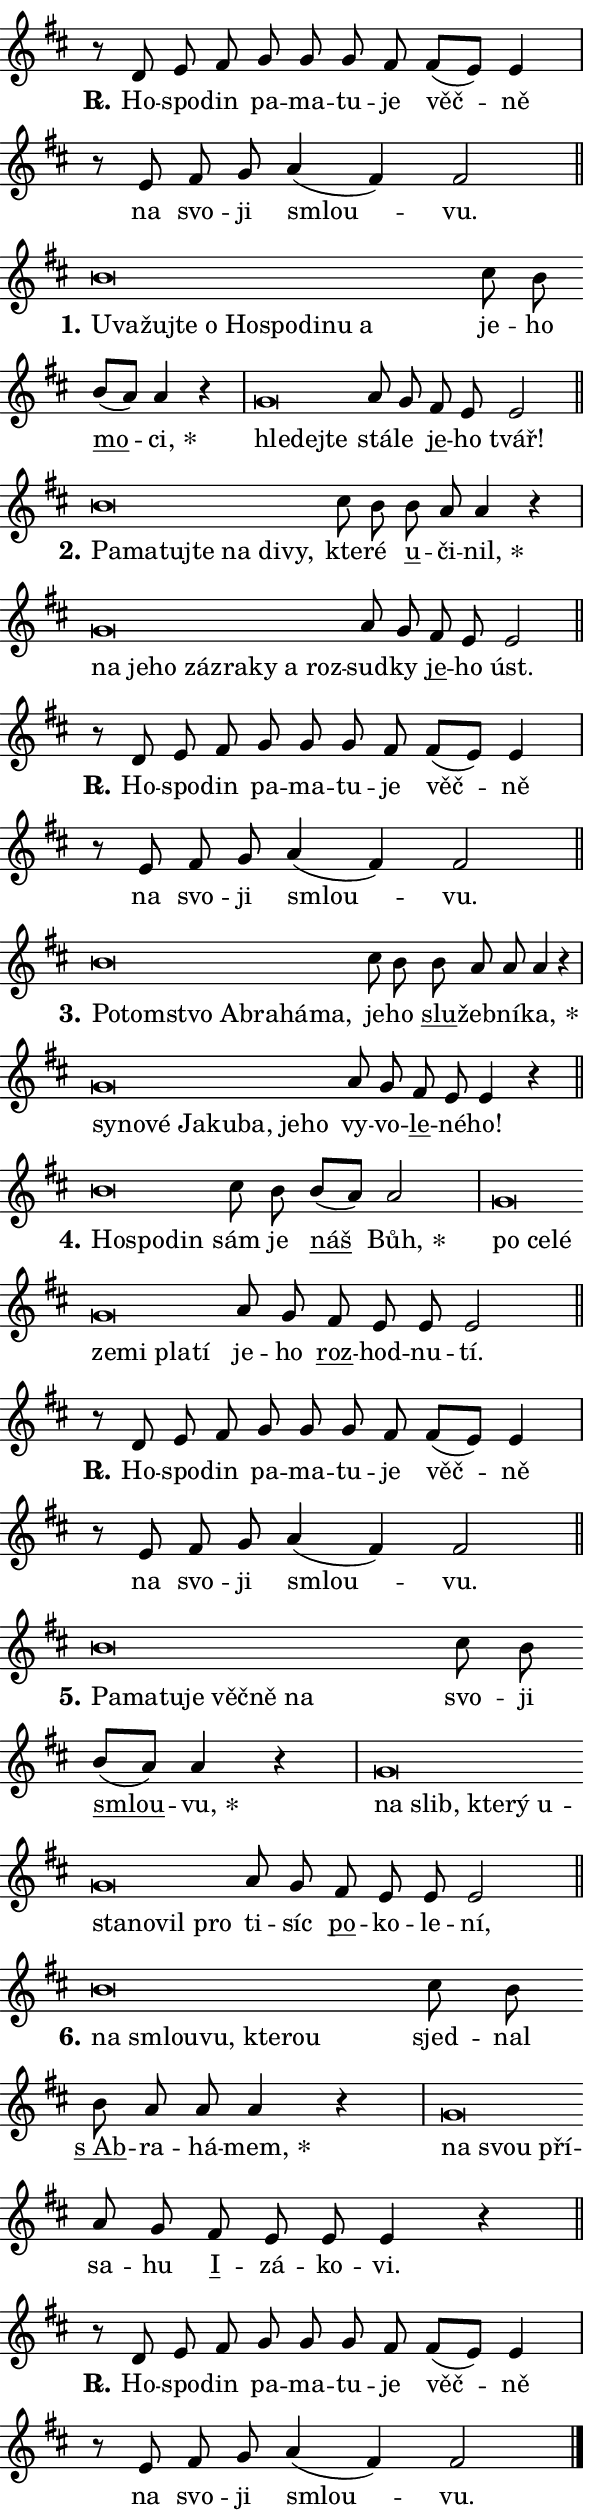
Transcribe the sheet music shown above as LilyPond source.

\version "2.24.0"
\header { tagline = "" }
\paper {
  indent = 0\cm
  top-margin = 0\cm
  right-margin = 0.13\cm % to fit lyric hyphens
  bottom-margin = 0\cm
  left-margin = 0\cm
  paper-width = 10\cm
  page-breaking = #ly:one-page-breaking
  system-system-spacing.basic-distance = #11
  score-system-spacing.basic-distance = #11
  ragged-last = ##f
}


%% Author: Thomas Morley
%% https://lists.gnu.org/archive/html/lilypond-user/2020-05/msg00002.html
#(define (line-position grob)
"Returns position of @var[grob} in current system:
   @code{'start}, if at first time-step
   @code{'end}, if at last time-step
   @code{'middle} otherwise
"
  (let* ((col (ly:item-get-column grob))
         (ln (ly:grob-object col 'left-neighbor))
         (rn (ly:grob-object col 'right-neighbor))
         (col-to-check-left (if (ly:grob? ln) ln col))
         (col-to-check-right (if (ly:grob? rn) rn col))
         (break-dir-left
           (and
             (ly:grob-property col-to-check-left 'non-musical #f)
             (ly:item-break-dir col-to-check-left)))
         (break-dir-right
           (and
             (ly:grob-property col-to-check-right 'non-musical #f)
             (ly:item-break-dir col-to-check-right))))
        (cond ((eqv? 1 break-dir-left) 'start)
              ((eqv? -1 break-dir-right) 'end)
              (else 'middle))))

#(define (tranparent-at-line-position vctor)
  (lambda (grob)
  "Relying on @code{line-position} select the relevant enry from @var{vctor}.
Used to determine transparency,"
    (case (line-position grob)
      ((end) (not (vector-ref vctor 0)))
      ((middle) (not (vector-ref vctor 1)))
      ((start) (not (vector-ref vctor 2))))))

noteHeadBreakVisibility =
#(define-music-function (break-visibility)(vector?)
"Makes @code{NoteHead}s transparent relying on @var{break-visibility}"
#{
  \override NoteHead.transparent =
    #(tranparent-at-line-position break-visibility)
#})

#(define delete-ledgers-for-transparent-note-heads
  (lambda (grob)
    "Reads whether a @code{NoteHead} is transparent.
If so this @code{NoteHead} is removed from @code{'note-heads} from
@var{grob}, which is supposed to be @code{LedgerLineSpanner}.
As a result ledgers are not printed for this @code{NoteHead}"
    (let* ((nhds-array (ly:grob-object grob 'note-heads))
           (nhds-list
             (if (ly:grob-array? nhds-array)
                 (ly:grob-array->list nhds-array)
                 '()))
           ;; Relies on the transparent-property being done before
           ;; Staff.LedgerLineSpanner.after-line-breaking is executed.
           ;; This is fragile ...
           (to-keep
             (remove
               (lambda (nhd)
                 (ly:grob-property nhd 'transparent #f))
               nhds-list)))
      ;; TODO find a better method to iterate over grob-arrays, similiar
      ;; to filter/remove etc for lists
      ;; For now rebuilt from scratch
      (set! (ly:grob-object grob 'note-heads)  '())
      (for-each
        (lambda (nhd)
          (ly:pointer-group-interface::add-grob grob 'note-heads nhd))
        to-keep))))

squashNotes = {
  \override NoteHead.X-extent = #'(-0.2 . 0.2)
  \override NoteHead.Y-extent = #'(-0.75 . 0)
  \override NoteHead.stencil =
    #(lambda (grob)
       (let ((pos (ly:grob-property grob 'staff-position)))
         (begin
           (if (< pos -7) (display "ERROR: Lower brevis then expected\n") (display ""))
           (if (<= pos -6) ly:text-interface::print ly:note-head::print))))
}
unSquashNotes = {
  \revert NoteHead.X-extent
  \revert NoteHead.Y-extent
  \revert NoteHead.stencil
}

hideNotes = \noteHeadBreakVisibility #begin-of-line-visible
unHideNotes = \noteHeadBreakVisibility #all-visible

% work-around for resetting accidentals
% https://lilypond.org/doc/v2.23/Documentation/notation/displaying-rhythms#unmetered-music
cadenzaMeasure = {
  \cadenzaOff
  \partial 1024 s1024
  \cadenzaOn
}

#(define-markup-command (accent layout props text) (markup?)
  "Underline accented syllable"
  (interpret-markup layout props
    #{\markup \override #'(offset . 4.3) \underline { #text }#}))

responsum = \markup \concat {
  "R" \hspace #-1.05 \path #0.1 #'((moveto 0 0.07) (lineto 0.9 0.8)) \hspace #0.05 "."
}

spaceSize = #0.6828661417322834 % exact space size for TeX Gyre Schola

\layout {
  \context {
    \Staff
    \remove "Time_signature_engraver"
    \override LedgerLineSpanner.after-line-breaking = #delete-ledgers-for-transparent-note-heads
  }
  \context {
    \Lyrics {
      \override LyricSpace.minimum-distance = \spaceSize
      \override LyricText.font-name = #"TeX Gyre Schola"
      \override LyricText.font-size = 1
      \override StanzaNumber.font-name = #"TeX Gyre Schola Bold"
      \override StanzaNumber.font-size = 1
    }
  }
  \context {
    \Score 
    \override NoteHead.text =
      #(lambda (grob) 
        (let ((pos (ly:grob-property grob 'staff-position)))
          #{\markup {
            \combine
              \halign #-0.55 \raise #(if (= pos -6) 0 0.5) \override #'(thickness . 2) \draw-line #'(3.2 . 0)
              \musicglyph "noteheads.sM1"
          }#}))
  }
}

% magnetic-lyrics.ily
%
%   written by
%     Jean Abou Samra <jean@abou-samra.fr>
%     Werner Lemberg <wl@gnu.org>
%
%   adapted by
%     Jiri Hon <jiri.hon@gmail.com>
%
% Version 2022-Apr-15

% https://www.mail-archive.com/lilypond-user@gnu.org/msg149350.html

#(define (Left_hyphen_pointer_engraver context)
   "Collect syllable-hyphen-syllable occurrences in lyrics and store
them in properties.  This engraver only looks to the left.  For
example, if the lyrics input is @code{foo -- bar}, it does the
following.

@itemize @bullet
@item
Set the @code{text} property of the @code{LyricHyphen} grob between
@q{foo} and @q{bar} to @code{foo}.

@item
Set the @code{left-hyphen} property of the @code{LyricText} grob with
text @q{foo} to the @code{LyricHyphen} grob between @q{foo} and
@q{bar}.
@end itemize

Use this auxiliary engraver in combination with the
@code{lyric-@/text::@/apply-@/magnetic-@/offset!} hook."
   (let ((hyphen #f)
         (text #f))
     (make-engraver
      (acknowledgers
       ((lyric-syllable-interface engraver grob source-engraver)
        (set! text grob)))
      (end-acknowledgers
       ((lyric-hyphen-interface engraver grob source-engraver)
        ;(when (not (grob::has-interface grob 'lyric-space-interface))
          (set! hyphen grob)));)
      ((stop-translation-timestep engraver)
       (when (and text hyphen)
         (ly:grob-set-object! text 'left-hyphen hyphen))
       (set! text #f)
       (set! hyphen #f)))))

#(define (lyric-text::apply-magnetic-offset! grob)
   "If the space between two syllables is less than the value in
property @code{LyricText@/.details@/.squash-threshold}, move the right
syllable to the left so that it gets concatenated with the left
syllable.

Use this function as a hook for
@code{LyricText@/.after-@/line-@/breaking} if the
@code{Left_@/hyphen_@/pointer_@/engraver} is active."
   (let ((hyphen (ly:grob-object grob 'left-hyphen #f)))
     (when hyphen
       (let ((left-text (ly:spanner-bound hyphen LEFT)))
         (when (grob::has-interface left-text 'lyric-syllable-interface)
           (let* ((common (ly:grob-common-refpoint grob left-text X))
                  (this-x-ext (ly:grob-extent grob common X))
                  (left-x-ext
                   (begin
                     ;; Trigger magnetism for left-text.
                     (ly:grob-property left-text 'after-line-breaking)
                     (ly:grob-extent left-text common X)))
                  ;; `delta` is the gap width between two syllables.
                  (delta (- (interval-start this-x-ext)
                            (interval-end left-x-ext)))
                  (details (ly:grob-property grob 'details))
                  (threshold (assoc-get 'squash-threshold details 0.2)))
             (when (< delta threshold)
               (let* (;; We have to manipulate the input text so that
                      ;; ligatures crossing syllable boundaries are not
                      ;; disabled.  For languages based on the Latin
                      ;; script this is essentially a beautification.
                      ;; However, for non-Western scripts it can be a
                      ;; necessity.
                      (lt (ly:grob-property left-text 'text))
                      (rt (ly:grob-property grob 'text))
                      (is-space (grob::has-interface hyphen 'lyric-space-interface))
                      (space (if is-space " " ""))
                      (extra-delta (if is-space spaceSize 0))
                      ;; Append new syllable.
                      (ltrt-space (if (and (string? lt) (string? rt))
                                (string-append lt space rt)
                                (make-concat-markup (list lt space rt))))
                      ;; Right-align `ltrt` to the right side.
                      (ltrt-space-markup (grob-interpret-markup
                               grob
                               (make-translate-markup
                                (cons (interval-length this-x-ext) 0)
                                (make-right-align-markup ltrt-space)))))
                 (begin
                   ;; Don't print `left-text`.
                   (ly:grob-set-property! left-text 'stencil #f)
                   ;; Set text and stencil (which holds all collected
                   ;; syllables so far) and shift it to the left.
                   (ly:grob-set-property! grob 'text ltrt-space)
                   (ly:grob-set-property! grob 'stencil ltrt-space-markup)
                   (ly:grob-translate-axis! grob (- (- delta extra-delta)) X))))))))))


#(define (lyric-hyphen::displace-bounds-first grob)
   ;; Make very sure this callback isn't triggered too early.
   (let ((left (ly:spanner-bound grob LEFT))
         (right (ly:spanner-bound grob RIGHT)))
     (ly:grob-property left 'after-line-breaking)
     (ly:grob-property right 'after-line-breaking)
     (ly:lyric-hyphen::print grob)))

squashThreshold = #0.4

\layout {
  \context {
    \Lyrics
    \consists #Left_hyphen_pointer_engraver
    \override LyricText.after-line-breaking =
      #lyric-text::apply-magnetic-offset!
    \override LyricHyphen.stencil = #lyric-hyphen::displace-bounds-first
    \override LyricText.details.squash-threshold = \squashThreshold
    \override LyricHyphen.minimum-distance = 0
    \override LyricHyphen.minimum-length = \squashThreshold
  }
}

squashText = \override LyricText.details.squash-threshold = 9999
unSquashText = \override LyricText.details.squash-threshold = \squashThreshold

leftText = \override LyricText.self-alignment-X = #LEFT
unLeftText = \revert LyricText.self-alignment-X

starOffset = #(lambda (grob) 
                (let ((x_offset (ly:self-alignment-interface::aligned-on-x-parent grob)))
                  (if (= x_offset 0) 0 (+ x_offset 1.2))))

star = #(define-music-function (syllable)(string?)
"Append star separator at the end of a syllable"
#{
  \once \override LyricText.X-offset = #starOffset
  \lyricmode { \markup {
    #syllable
    \override #'((font-name . "TeX Gyre Schola Bold")) \hspace #0.2 \lower #0.65 \larger "*"
  } }
#})

starAccent = #(define-music-function (syllable)(string?)
"Append star separator at the end of a syllable and make accent"
#{
  \once \override LyricText.X-offset = #starOffset
  \lyricmode { \markup {
    \accent #syllable
    \override #'((font-name . "TeX Gyre Schola Bold")) \hspace #0.2 \lower #0.65 \larger "*"
  } }
#})

breath = #(define-music-function (syllable)(string?)
"Append breathing indicator at the end of a syllable"
#{
  \lyricmode { \markup { #syllable "+" } }
#})

optionalBreath = #(define-music-function (syllable)(string?)
"Append optional breathing indicator at the end of a syllable"
#{
  \lyricmode { \markup { #syllable "(+)" } }
#})


\score {
    <<
        \new Voice = "melody" { \cadenzaOn \key d \major \relative { r8 d' e fis g g g fis \bar "" fis[( e)] e4 \cadenzaMeasure \bar "|" r8 e fis g \bar "" a4( fis) fis2 \cadenzaMeasure \bar "||" \break } }
        \new Lyrics \lyricsto "melody" { \lyricmode { \set stanza = \responsum
Ho -- spo -- din pa -- ma -- tu -- je věč -- ně na svo -- ji smlou -- vu. } }
    >>
    \layout {}
}

\score {
    <<
        \new Voice = "melody" { \cadenzaOn \key d \major \relative { \squashNotes b'\breve*1/16 \hideNotes \breve*1/16 \bar "" \breve*1/16 \bar "" \breve*1/16 \bar "" \breve*1/16 \bar "" \breve*1/16 \bar "" \breve*1/16 \bar "" \breve*1/16 \bar "" \breve*1/16 \breve*1/16 \bar "" \unHideNotes \unSquashNotes cis8 b \bar "" b[( a)] a4 r \cadenzaMeasure \bar "|" \squashNotes g\breve*1/16 \hideNotes \breve*1/16 \breve*1/16 \bar "" \unHideNotes \unSquashNotes a8 g \bar "" fis e e2 \cadenzaMeasure \bar "||" \break } }
        \new Lyrics \lyricsto "melody" { \lyricmode { \set stanza = "1."
\leftText U -- \squashText va -- žuj -- te o Ho -- spo -- di -- nu a \unLeftText \unSquashText je -- ho \markup \accent mo -- \star ci, \leftText hle -- \squashText dej -- te \unLeftText \unSquashText stá -- le \markup \accent je -- ho tvář! } }
    >>
    \layout {}
}

\score {
    <<
        \new Voice = "melody" { \cadenzaOn \key d \major \relative { \squashNotes b'\breve*1/16 \hideNotes \breve*1/16 \bar "" \breve*1/16 \bar "" \breve*1/16 \bar "" \breve*1/16 \bar "" \breve*1/16 \breve*1/16 \bar "" \unHideNotes \unSquashNotes cis8 b \bar "" b a a4 r \cadenzaMeasure \bar "|" \squashNotes g\breve*1/16 \hideNotes \breve*1/16 \bar "" \breve*1/16 \bar "" \breve*1/16 \bar "" \breve*1/16 \bar "" \breve*1/16 \bar "" \breve*1/16 \breve*1/16 \bar "" \unHideNotes \unSquashNotes a8 g \bar "" fis e e2 \cadenzaMeasure \bar "||" \break } }
        \new Lyrics \lyricsto "melody" { \lyricmode { \set stanza = "2."
\leftText Pa -- \squashText ma -- tuj -- te na di -- vy, \unLeftText \unSquashText kte -- ré \markup \accent u -- či -- \star nil, \leftText na \squashText je -- ho zá -- zra -- ky a roz -- \unLeftText \unSquashText sud -- ky \markup \accent je -- ho úst. } }
    >>
    \layout {}
}

\score {
    <<
        \new Voice = "melody" { \cadenzaOn \key d \major \relative { r8 d' e fis g g g fis \bar "" fis[( e)] e4 \cadenzaMeasure \bar "|" r8 e fis g \bar "" a4( fis) fis2 \cadenzaMeasure \bar "||" \break } }
        \new Lyrics \lyricsto "melody" { \lyricmode { \set stanza = \responsum
Ho -- spo -- din pa -- ma -- tu -- je věč -- ně na svo -- ji smlou -- vu. } }
    >>
    \layout {}
}

\score {
    <<
        \new Voice = "melody" { \cadenzaOn \key d \major \relative { \squashNotes b'\breve*1/16 \hideNotes \breve*1/16 \bar "" \breve*1/16 \bar "" \breve*1/16 \bar "" \breve*1/16 \bar "" \breve*1/16 \breve*1/16 \bar "" \unHideNotes \unSquashNotes cis8 b \bar "" b a a a4 r \cadenzaMeasure \bar "|" \squashNotes g\breve*1/16 \hideNotes \breve*1/16 \bar "" \breve*1/16 \bar "" \breve*1/16 \bar "" \breve*1/16 \bar "" \breve*1/16 \bar "" \breve*1/16 \breve*1/16 \bar "" \unHideNotes \unSquashNotes a8 g \bar "" fis e e4 r \cadenzaMeasure \bar "||" \break } }
        \new Lyrics \lyricsto "melody" { \lyricmode { \set stanza = "3."
\leftText Po -- \squashText tom -- stvo Ab -- ra -- há -- ma, \unLeftText \unSquashText je -- ho \markup \accent slu -- žeb -- ní -- \star ka, \leftText sy -- \squashText no -- vé Ja -- ku -- ba, je -- ho \unLeftText \unSquashText vy -- vo -- \markup \accent le -- né -- ho! } }
    >>
    \layout {}
}

\score {
    <<
        \new Voice = "melody" { \cadenzaOn \key d \major \relative { \squashNotes b'\breve*1/16 \hideNotes \breve*1/16 \breve*1/16 \bar "" \unHideNotes \unSquashNotes cis8 b \bar "" b[( a)] a2 \cadenzaMeasure \bar "|" \squashNotes g\breve*1/16 \hideNotes \breve*1/16 \bar "" \breve*1/16 \bar "" \breve*1/16 \bar "" \breve*1/16 \bar "" \breve*1/16 \breve*1/16 \bar "" \unHideNotes \unSquashNotes a8 g \bar "" fis e e e2 \cadenzaMeasure \bar "||" \break } }
        \new Lyrics \lyricsto "melody" { \lyricmode { \set stanza = "4."
\leftText Ho -- \squashText spo -- din \unLeftText \unSquashText sám je \markup \accent náš \star Bůh, \leftText po \squashText ce -- lé ze -- mi pla -- tí \unLeftText \unSquashText je -- ho \markup \accent roz -- hod -- nu -- tí. } }
    >>
    \layout {}
}

\score {
    <<
        \new Voice = "melody" { \cadenzaOn \key d \major \relative { r8 d' e fis g g g fis \bar "" fis[( e)] e4 \cadenzaMeasure \bar "|" r8 e fis g \bar "" a4( fis) fis2 \cadenzaMeasure \bar "||" \break } }
        \new Lyrics \lyricsto "melody" { \lyricmode { \set stanza = \responsum
Ho -- spo -- din pa -- ma -- tu -- je věč -- ně na svo -- ji smlou -- vu. } }
    >>
    \layout {}
}

\score {
    <<
        \new Voice = "melody" { \cadenzaOn \key d \major \relative { \squashNotes b'\breve*1/16 \hideNotes \breve*1/16 \bar "" \breve*1/16 \bar "" \breve*1/16 \bar "" \breve*1/16 \bar "" \breve*1/16 \breve*1/16 \bar "" \unHideNotes \unSquashNotes cis8 b \bar "" b[( a)] a4 r \cadenzaMeasure \bar "|" \squashNotes g\breve*1/16 \hideNotes \breve*1/16 \bar "" \breve*1/16 \bar "" \breve*1/16 \bar "" \breve*1/16 \bar "" \breve*1/16 \bar "" \breve*1/16 \bar "" \breve*1/16 \breve*1/16 \bar "" \unHideNotes \unSquashNotes a8 g \bar "" fis e e e2 \cadenzaMeasure \bar "||" \break } }
        \new Lyrics \lyricsto "melody" { \lyricmode { \set stanza = "5."
\leftText Pa -- \squashText ma -- tu -- je věč -- ně na \unLeftText \unSquashText svo -- ji \markup \accent smlou -- \star vu, \leftText na \squashText slib, kte -- rý u -- sta -- no -- vil pro \unLeftText \unSquashText ti -- síc \markup \accent po -- ko -- le -- ní, } }
    >>
    \layout {}
}

\score {
    <<
        \new Voice = "melody" { \cadenzaOn \key d \major \relative { \squashNotes b'\breve*1/16 \hideNotes \breve*1/16 \bar "" \breve*1/16 \bar "" \breve*1/16 \breve*1/16 \bar "" \unHideNotes \unSquashNotes cis8 b \bar "" b a a a4 r \cadenzaMeasure \bar "|" \squashNotes g\breve*1/16 \hideNotes \breve*1/16 \breve*1/16 \bar "" \unHideNotes \unSquashNotes a8 g \bar "" fis e e e4 r \cadenzaMeasure \bar "||" \break } }
        \new Lyrics \lyricsto "melody" { \lyricmode { \set stanza = "6."
\leftText na \squashText smlou -- vu, kte -- rou \unLeftText \unSquashText sjed -- nal \markup \accent "s Ab" -- ra -- há -- \star mem, \leftText na \squashText svou pří -- \unLeftText \unSquashText sa -- hu \markup \accent I -- zá -- ko -- vi. } }
    >>
    \layout {}
}

\score {
    <<
        \new Voice = "melody" { \cadenzaOn \key d \major \relative { r8 d' e fis g g g fis \bar "" fis[( e)] e4 \cadenzaMeasure \bar "|" r8 e fis g \bar "" a4( fis) fis2 \cadenzaMeasure \bar "||" \break } \bar "|." }
        \new Lyrics \lyricsto "melody" { \lyricmode { \set stanza = \responsum
Ho -- spo -- din pa -- ma -- tu -- je věč -- ně na svo -- ji smlou -- vu. } }
    >>
    \layout {}
}
